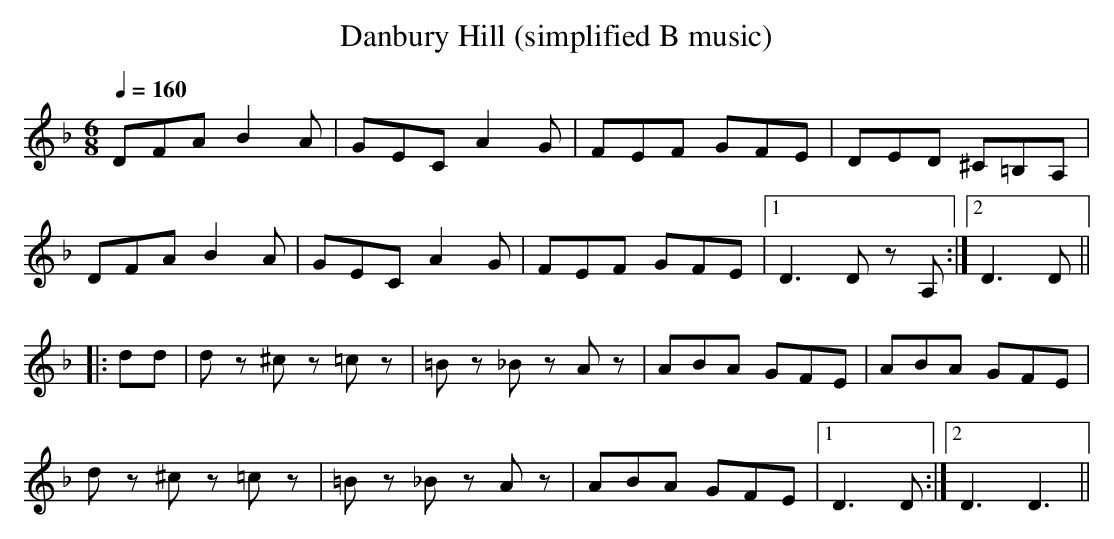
X:1
T:Danbury Hill (simplified B music)
L:1/8
M:6/8
Q:1/4=160
K:D minor
DFA B2 A | GEC A2 G| FEF GFE| DED ^C=B,A,|
DFA B2 A | GEC A2 G| FEF GFE |1 D3 D z A,:|2 D3 D||
|:dd| d z ^c z =c z| =B z _B z A z| ABA GFE|ABA GFE |
d z ^c z =c z| =B z _B z A z| ABA GFE|1 D3 D:|2 D3 D3 ||
